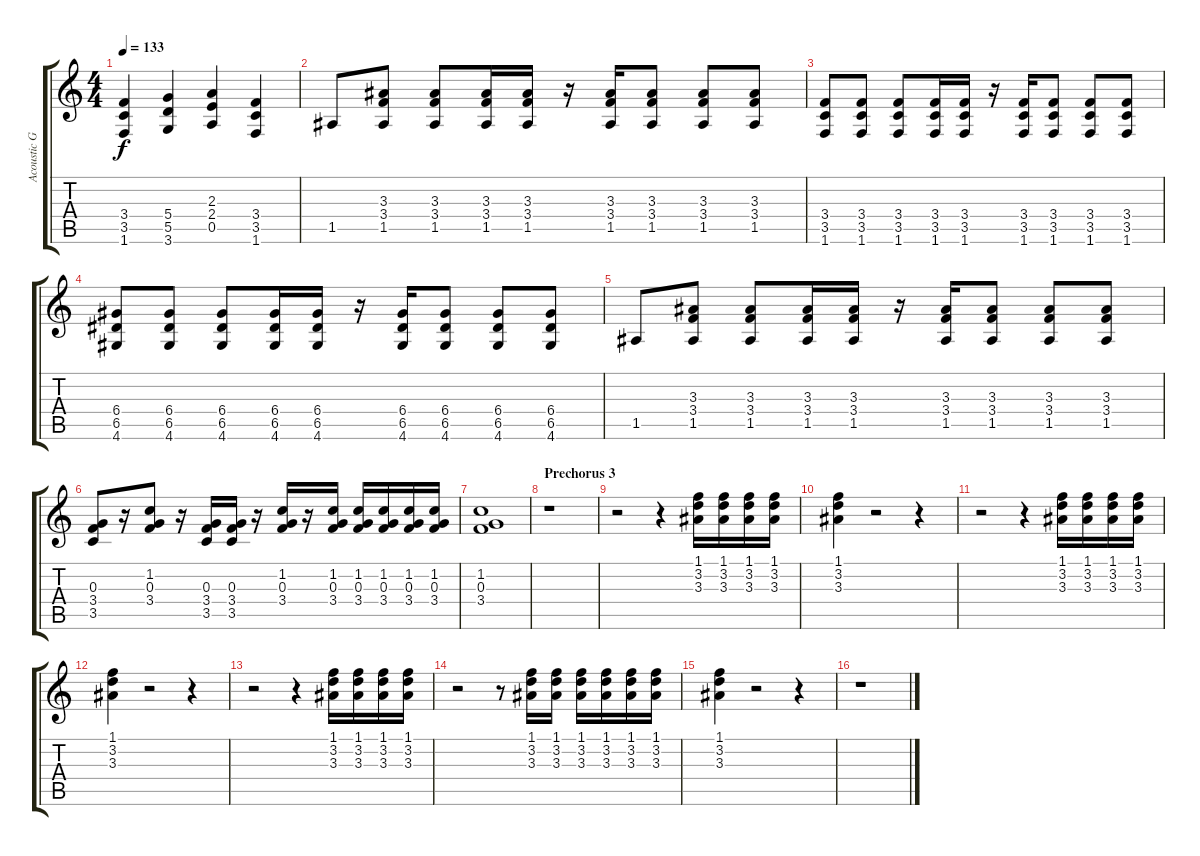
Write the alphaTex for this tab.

\track ("Acoustic Guitar" "Acoustic G") {instrument acousticguitarnylon}
\staff {score tabs}
\tuning (E4 B3 G3 D3 A2 E2) {hide}
\ts (4 4)
\tempo 133
\clef g2
\ks c
(3.4 3.5 1.6).4{dy f} (5.4 5.5 3.6).4 (2.3 2.4 0.5).4 (3.4 3.5 1.6).4 |
1.5.8 (3.3 3.4 1.5).8 (3.3 3.4 1.5).8 (3.3 3.4 1.5).16 (3.3 3.4 1.5).16 r.16 (3.3 3.4 1.5).16 (3.3 3.4 1.5).8 (3.3 3.4 1.5).8 (3.3 3.4 1.5).8 |
(3.4 3.5 1.6).8 (3.4 3.5 1.6).8 (3.4 3.5 1.6).8 (3.4 3.5 1.6).16 (3.4 3.5 1.6).16 r.16 (3.4 3.5 1.6).16 (3.4 3.5 1.6).8 (3.4 3.5 1.6).8 (3.4 3.5 1.6).8 |
(6.4 6.5 4.6).8 (6.4 6.5 4.6).8 (6.4 6.5 4.6).8 (6.4 6.5 4.6).16 (6.4 6.5 4.6).16 r.16 (6.4 6.5 4.6).16 (6.4 6.5 4.6).8 (6.4 6.5 4.6).8 (6.4 6.5 4.6).8 |
1.5.8 (3.3 3.4 1.5).8 (3.3 3.4 1.5).8 (3.3 3.4 1.5).16 (3.3 3.4 1.5).16 r.16 (3.3 3.4 1.5).16 (3.3 3.4 1.5).8 (3.3 3.4 1.5).8 (3.3 3.4 1.5).8 |
(0.3 3.4 3.5).8 r.16 (1.2 0.3 3.4).8 r.16 (0.3 3.4 3.5).16 (0.3 3.4 3.5).16 r.16 (1.2 0.3 3.4).16 r.16 (1.2 0.3 3.4).16 (1.2 0.3 3.4).16 (1.2 0.3 3.4).16 (1.2 0.3 3.4).16 (1.2 0.3 3.4).16 |
(1.2 0.3 3.4).1 |
\section ("" "Prechorus 3")
r.1 |
r.2 r.4 (1.1 3.2 3.3).16 (1.1 3.2 3.3).16 (1.1 3.2 3.3).16 (1.1 3.2 3.3).16 |
(1.1 3.2 3.3).4 r.2 r.4 |
r.2 r.4 (1.1 3.2 3.3).16 (1.1 3.2 3.3).16 (1.1 3.2 3.3).16 (1.1 3.2 3.3).16 |
(1.1 3.2 3.3).4 r.2 r.4 |
r.2 r.4 (1.1 3.2 3.3).16 (1.1 3.2 3.3).16 (1.1 3.2 3.3).16 (1.1 3.2 3.3).16 |
r.2 r.8 (1.1 3.2 3.3).16 (1.1 3.2 3.3).16 (1.1 3.2 3.3).16 (1.1 3.2 3.3).16 (1.1 3.2 3.3).16 (1.1 3.2 3.3).16 |
(1.1 3.2 3.3).4 r.2 r.4 |
r.1
